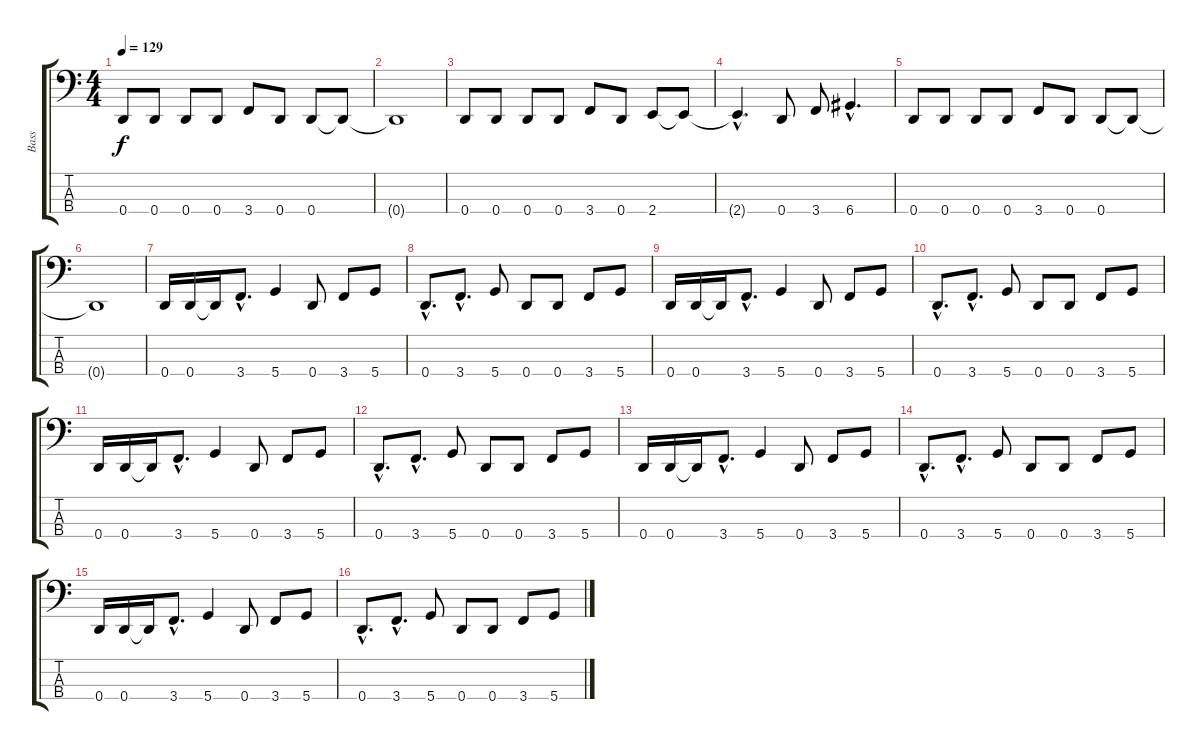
\track ("Bass" "Bass") {instrument electricbassfinger}
\staff {score tabs}
\tuning (F2 C2 G1 D1) {hide}
\ts (4 4)
\tempo 129
\clef f4
\ks c
0.4.8{dy f} 0.4.8 0.4.8 0.4.8 3.4.8 0.4.8 0.4.8 0.4{t}.8 |
0.4{t}.1 |
0.4.8 0.4.8 0.4.8 0.4.8 3.4.8 0.4.8 2.4.8 2.4{t}.8 |
2.4{hac t}.4{d} 0.4.8 3.4.8 6.4{hac}.4{d} |
0.4.8 0.4.8 0.4.8 0.4.8 3.4.8 0.4.8 0.4.8 0.4{t}.8 |
0.4{t}.1 |
0.4.16 0.4.16 0.4{t}.16 3.4{hac}.8{d} 5.4.4 0.4.8 3.4.8 5.4.8 |
0.4{hac}.8{d} 3.4{hac}.8{d} 5.4.8 0.4.8 0.4.8 3.4.8 5.4.8 |
0.4.16 0.4.16 0.4{t}.16 3.4{hac}.8{d} 5.4.4 0.4.8 3.4.8 5.4.8 |
0.4{hac}.8{d} 3.4{hac}.8{d} 5.4.8 0.4.8 0.4.8 3.4.8 5.4.8 |
0.4.16 0.4.16 0.4{t}.16 3.4{hac}.8{d} 5.4.4 0.4.8 3.4.8 5.4.8 |
0.4{hac}.8{d} 3.4{hac}.8{d} 5.4.8 0.4.8 0.4.8 3.4.8 5.4.8 |
0.4.16 0.4.16 0.4{t}.16 3.4{hac}.8{d} 5.4.4 0.4.8 3.4.8 5.4.8 |
0.4{hac}.8{d} 3.4{hac}.8{d} 5.4.8 0.4.8 0.4.8 3.4.8 5.4.8 |
0.4.16 0.4.16 0.4{t}.16 3.4{hac}.8{d} 5.4.4 0.4.8 3.4.8 5.4.8 |
0.4{hac}.8{d} 3.4{hac}.8{d} 5.4.8 0.4.8 0.4.8 3.4.8 5.4.8
